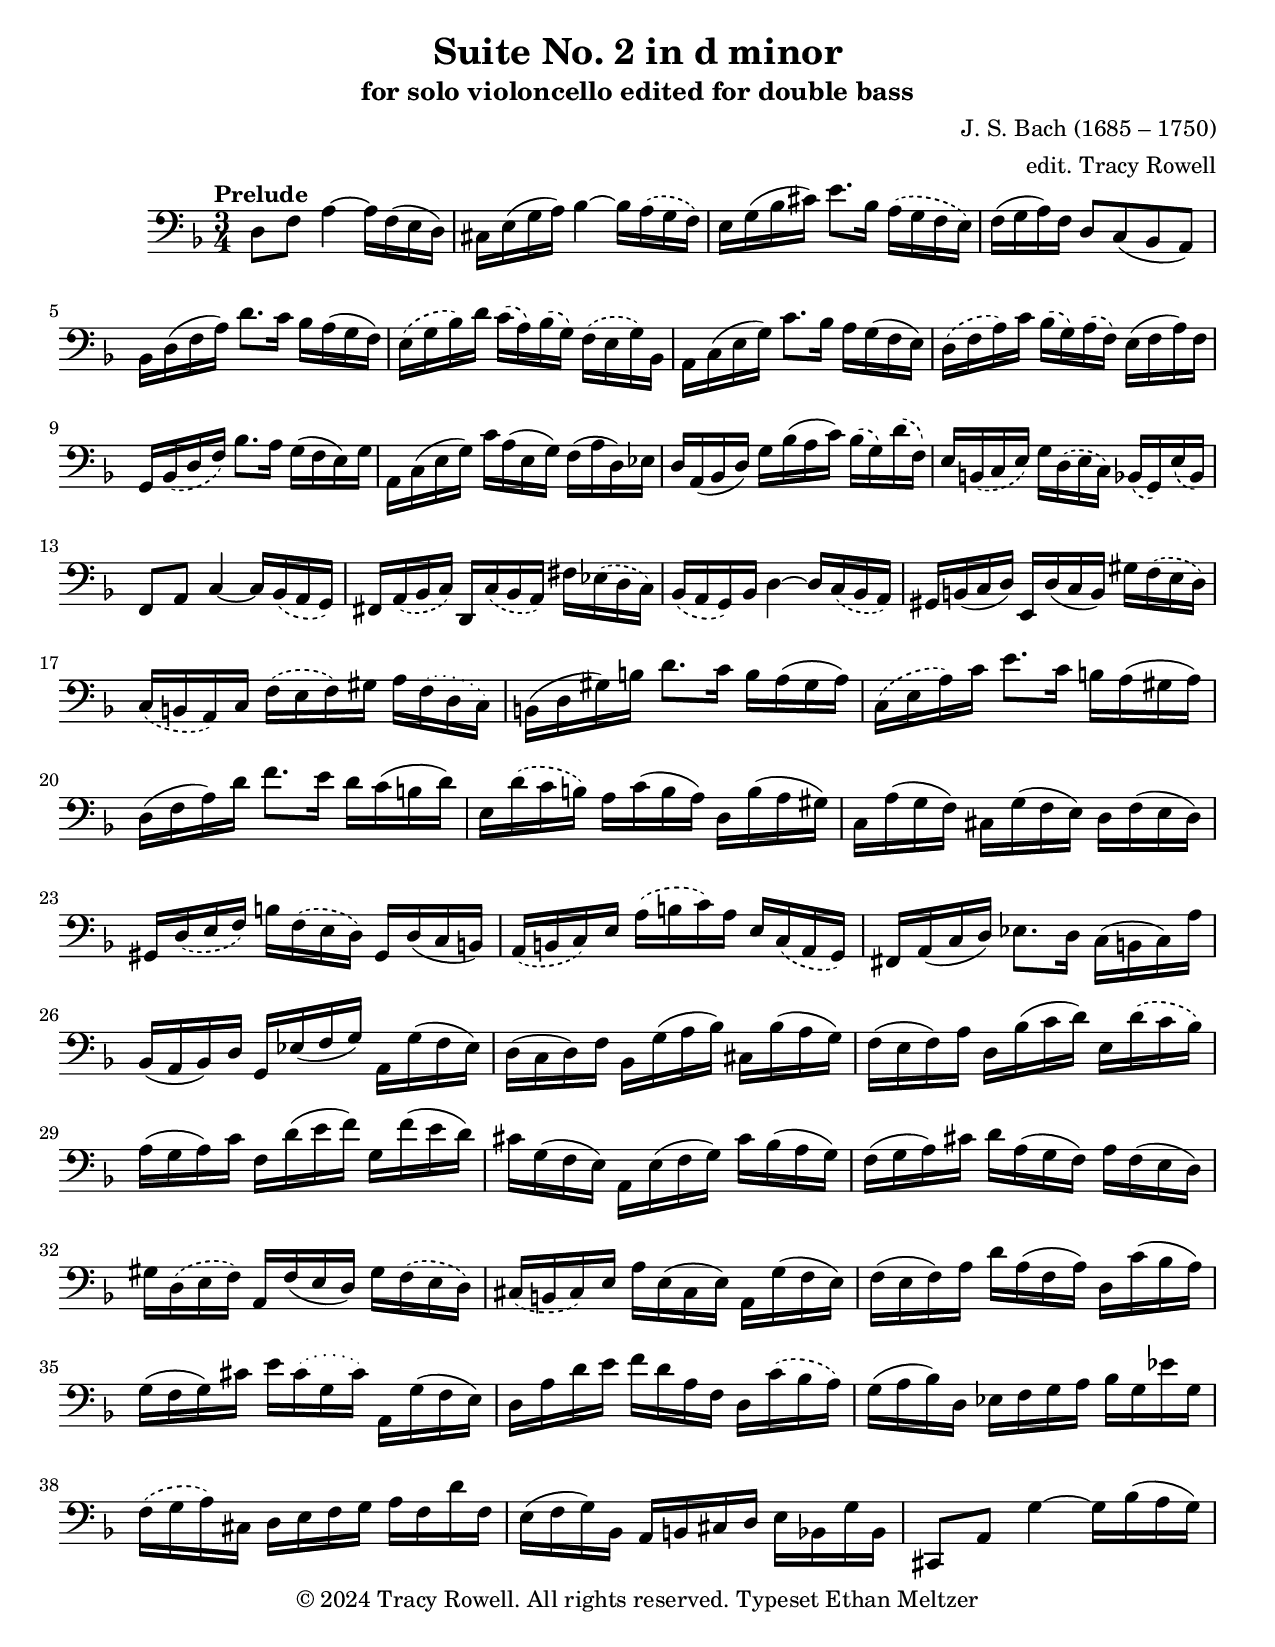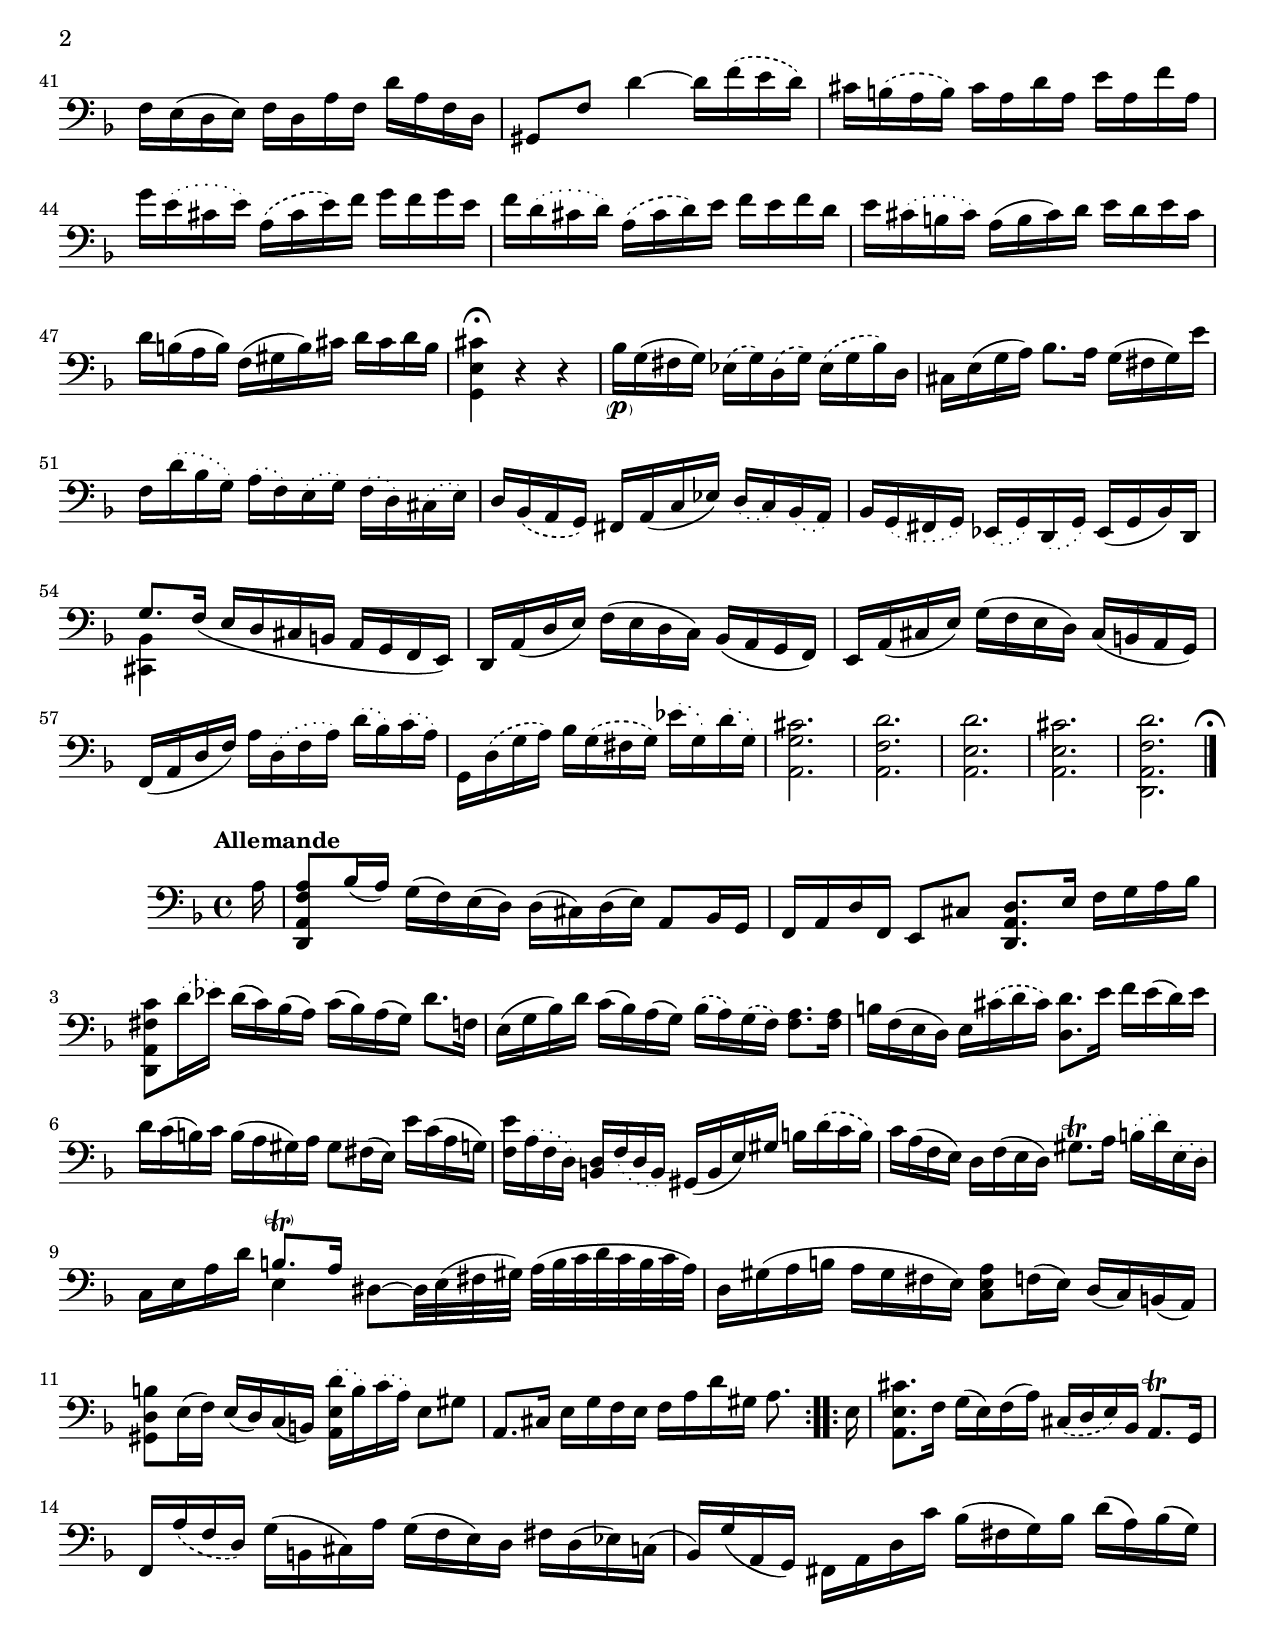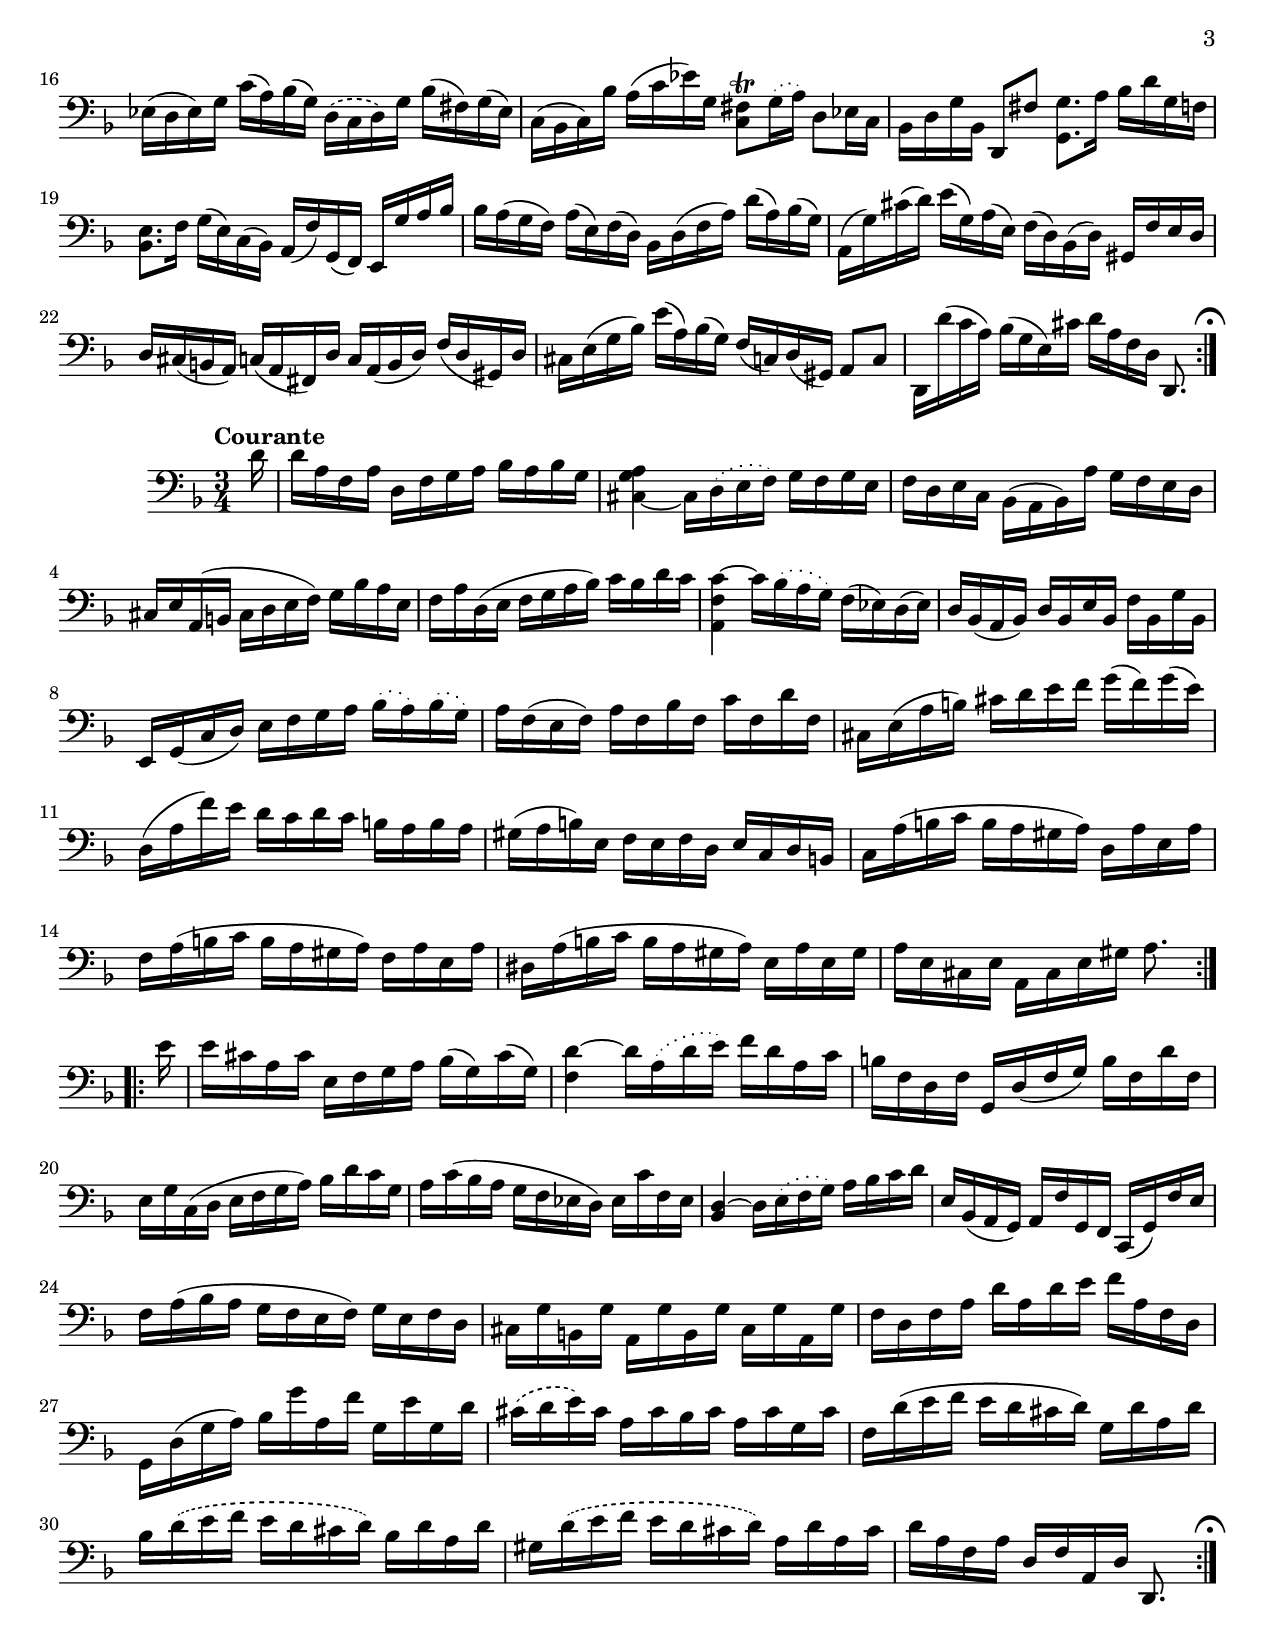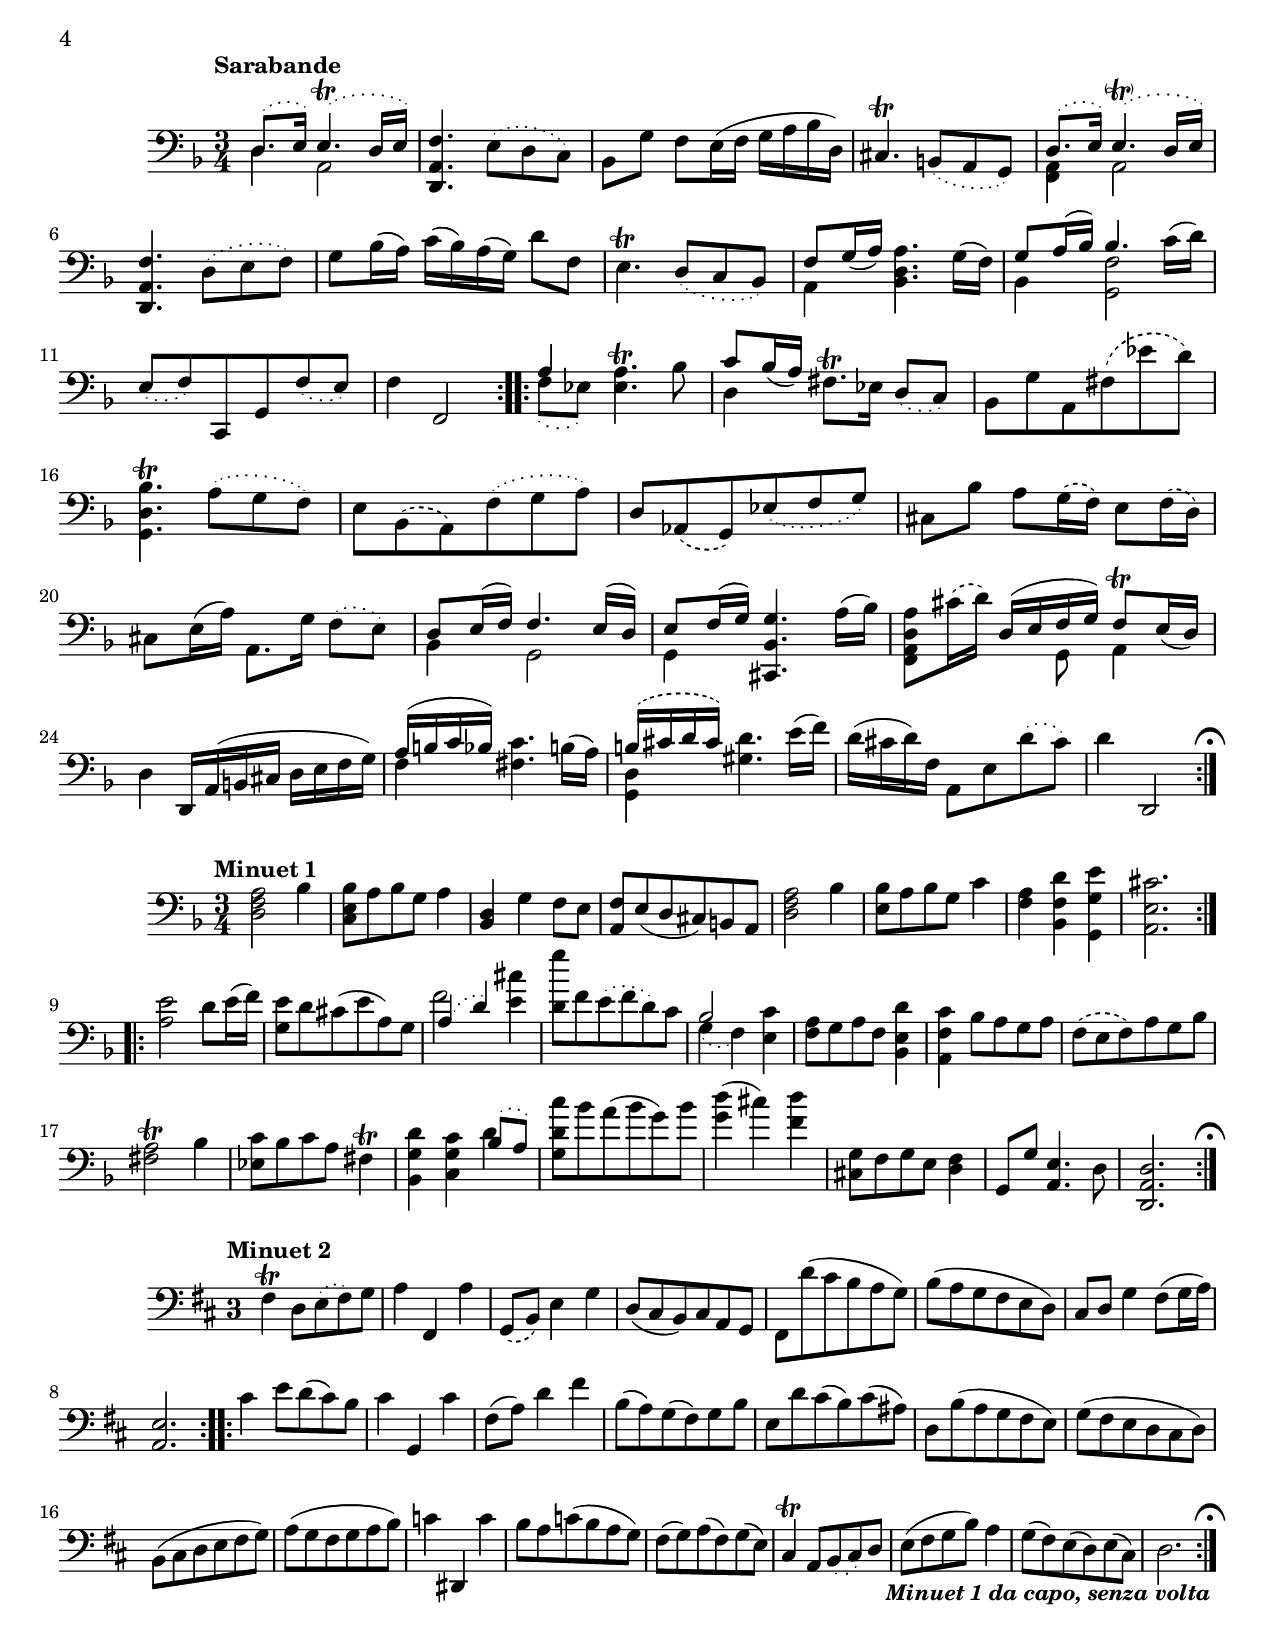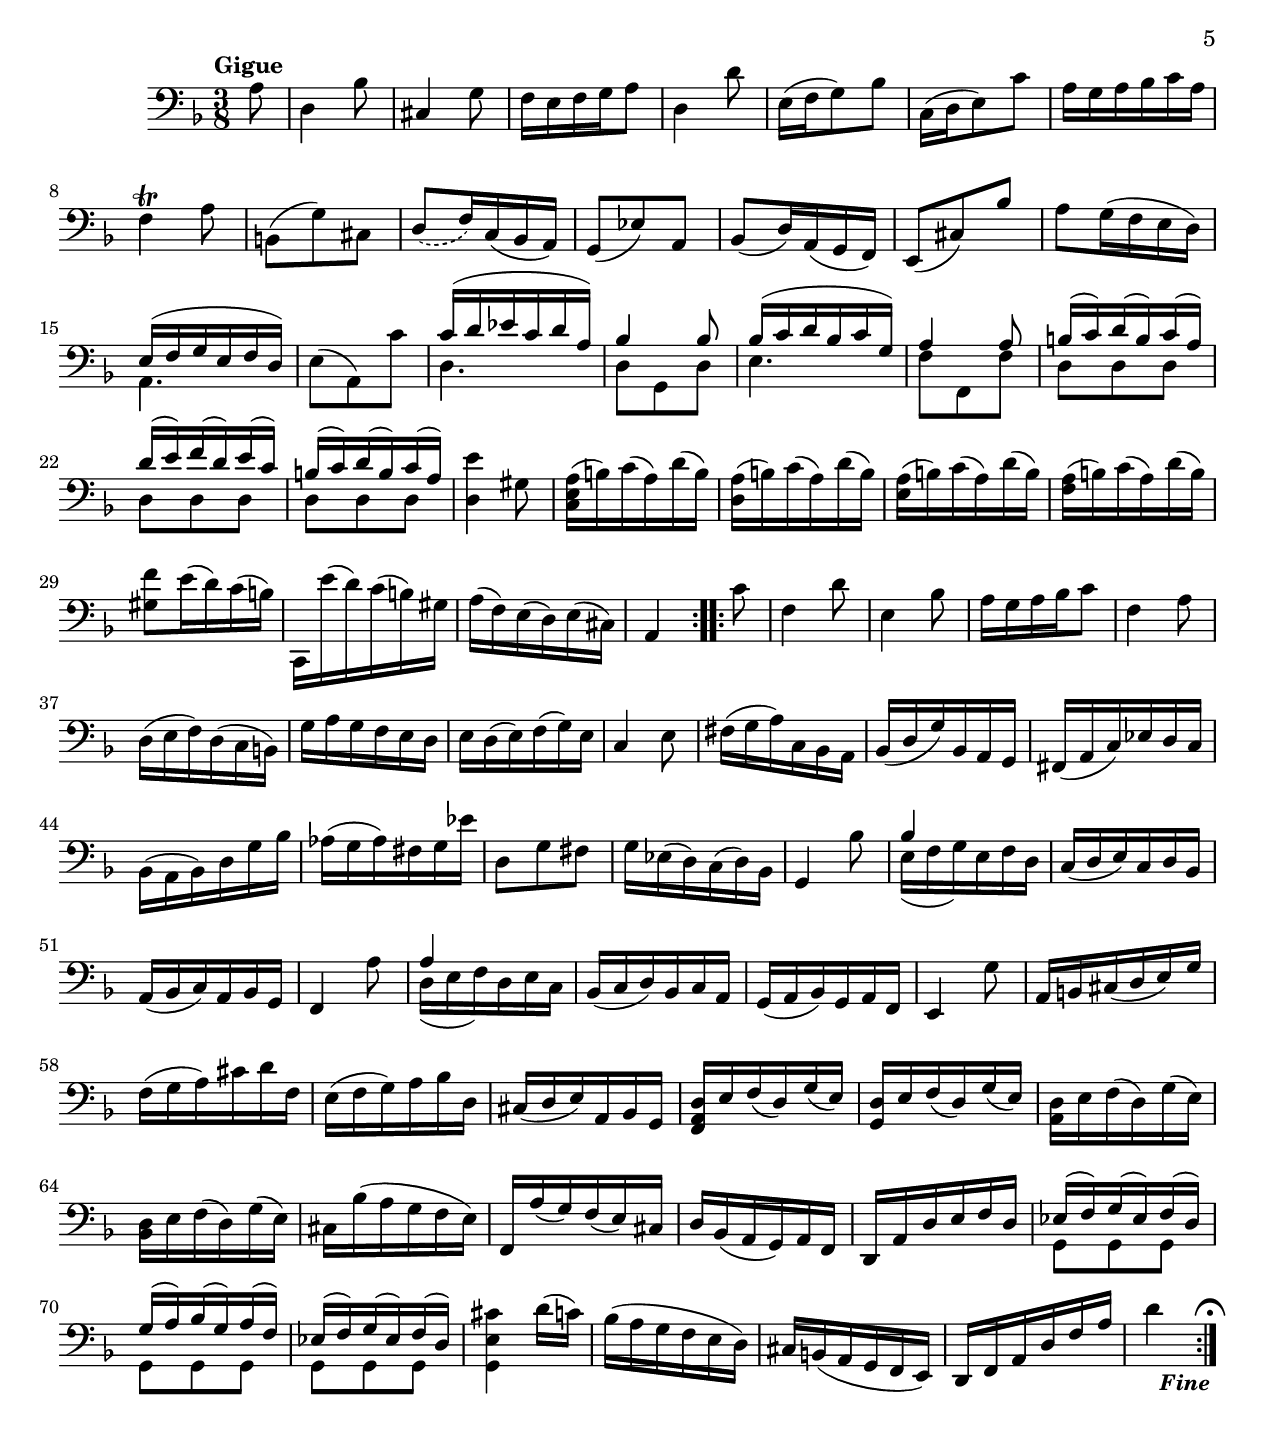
\version "2.24.3"
\language "english"

\header {
  title = "Suite No. 2 in d minor"
  subtitle = "for solo violoncello edited for double bass"
  composer = "J. S. Bach (1685 – 1750)"
  arranger = "edit. Tracy Rowell"
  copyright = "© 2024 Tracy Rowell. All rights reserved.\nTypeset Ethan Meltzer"
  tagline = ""
}

\paper {
  #(set-paper-size "letter")
}

\version "2.24.3"
\language "english"

\score {
  \relative c {
    \tempo \markup "Prelude"
    \clef bass
    \key d \minor
    \time 3/4

    d8 f a4~ 16 f( e d) |
    cs e( g a) bf4~ 16 \slurDashed a( g f) |
    e \slurSolid g( bf cs) e8. bf16 \slurDashed a( g f e) |
    \slurSolid f( g a) f d8 c( bf a) |
    bf16 d( f a) d8. c16 bf a( g f) |                                        %5
    \slurDashed e( g bf) d c( a) bf( g) f( e g) bf, |
    a \slurSolid c( e g) c8. bf16 a g( f e) |
    \slurDashed d( f a) c bf( g) a( f) \slurSolid e( f a) f |
    g, \slurDashed bf( d f) bf8. a16 \slurSolid g( f e) g |
    a, c( e g) c a( e g) f( a d,) ef |                                      %10
    d a( bf d) g bf( a c) \slurDashed bf( g) d'( f,) |
    e b( c e) g d( e c) bf( g) e'( bf) |
    f8 a c4~ 16 bf( a g) |
    fs a( bf c) d, c'( bf a) fs' ef( d c) |
    \slurDashed bf( a g) bf d4~ 16 c( bf a) |                               %15
    \slurSolid gs b( c d) e, d'( c b) \slurDashed gs' f( e d) |
    c( b a) c f( e f) gs a \slurDotted f( d c) |
    \slurSolid b( d gs) b d8. c16 b a( gs a) |
    \slurDashed c,( e a) c e8. c16 b \slurSolid a( gs a) |
    d,( f a) d f8. e16 d c( b d) |                                          %20
    \slurDashed e, d'( c b) a \slurSolid c( b a) d, b'( a gs) |
    c, a'( g f) cs g'( f e) d f( e d) |
    \slurDashed gs, d'( e f) b f( e d) gs, \slurSolid d'( c b) |
    \slurDashed a( b c) e a( b c) a e c( a g) |
    \slurSolid fs a( c d) ef8. d16 c( b c) a' |                             %25
    bf,( a bf) d g, ef'( f g) a, g'( f ef) |
    d( c d) f bf, g'( a bf) cs, bf'( a g) |
    f( e f) a d, bf'( c d) e, \slurDashed d'( c bf) |
    \slurSolid a( g a) c f, d'( e f) g, f'( e d) |
    cs g( f e) a, e'( f g) cs bf( a g) |                                    %30
    f( g a) cs d a( g f) a f( e d) |
    \slurDashed gs d( e f) a, \slurSolid f'( e d) gs \slurDashed f( e d) |
    cs( b cs) e a \slurSolid e( cs e) a, g'( f e) |
    f( e f) a d a( f a) d, c'( bf a) |
    g( f g) cs e \slurDotted cs( g cs) a, \slurSolid g'( f e) |             %35
    d a' d e f d a f d \slurDashed c'( bf a) |
    \slurSolid g( a bf) d, ef f g a bf g ef' g, |
    \slurDashed f( g a) cs, d e f g a f d' f, |
    \slurSolid e( f g) bf, a b cs d e bf g' bf, |
    cs,8 a' g'4~ 16 bf( a g) |                                              %40
    f e( d e) f d a' f d' a f d |
    gs,8 f' d'4~ 16 \slurDashed f( e d) |
    cs b( a b) cs a d a e' a, f' a, |
    g' \slurDotted e( cs e) \slurDashed a,( cs e) f g f g e |
    \slurDotted f d( cs d) \slurDashed a( cs d) e f e f d |                 %45
    \slurDotted e cs( b cs) \slurSolid a( b cs) d e d e cs |
    d b( a b) f( gs b) cs d cs d b |
    <g, e' cs'>4\fermata r r |
    bf'16 \parenthesize \p g( fs g) \slurDashed ef( g) d( g) ef( g bf) d, |
    \slurSolid cs e( g a) bf8. a16 g( fs g) e' |                            %50
    \slurDotted f, d'( bf g) a( f) e( g) f( d) cs( e) |
    \slurDashed d bf( a g) fs \slurSolid a( c ef) \slurDotted d( c) bf( a) |
    bf g( fs g) ef( g) d( g) \slurSolid ef( g bf) d, |
    <<
      {\voiceOne g'8. \slurDown f16( e d cs b a g f e)}
      \new Voice { \voiceTwo 
          <cs bf'>4
      }
    >> \oneVoice |
    \slurSolid d16 a'( d e) f( e d c) bf( a g f) |                          %55
    e a( cs e) g( f e d) cs( b a g) |
    f ( a d f) \slurDotted a d,( f a) d( bf) c( a) |
    \slurDashed g, d'( g a) bf g( fs g) \slurDotted ef'( g,) d'( g,) |
    <a, g' cs>2. |
    <a f' d'> |                                                            %60
    <a e' d'> |
    <a e' cs'> |
    <d, a' f' d'> | \fine 
    \mark \markup { \smaller \musicglyph "scripts.ufermata" }
 }
}

\version "2.24.3"
\language "english"

\score {
  \relative c {
    \tempo \markup "Allemande"
    \clef bass
    \key d \minor

    \partial 16 a'16 |
    <d,, a' f' a>8 bf''16( a) g( f) e( d) d( cs) d( e) a,8 bf16 g |
    f a d f, e8 cs' <d, a' d>8. e'16 f g a bf |
    <d,, a' fs' c'>8 \slurDotted d''16( ef) \slurSolid d( c) bf( a) c( bf)
    a( g) d'8. f,16 |
    e( g bf) d c( bf) a( g) \slurDashed bf( a) g( f) <f a>8. <f a>16 |
    \slurSolid b f( e d) \slurDashed e cs'( d cs) <d, d'>8. e'16 \slurSolid f 
    e( d) e |                                                                %5
    d c( b) c b (a gs) a gs8 fs16( e) e' c( a g) |
    \slurDotted <f e'> a( f d) <b d> f'( d b) \slurSolid gs( b e) gs \slurDashed
    b d( c b) |
    \slurSolid c a( f e) d f( e d) gs8.\trill a16 \slurDotted b( d) e,( d) |
    c e a d
    <<
      {\voiceOne
        b8. \parenthesize \trill a16
      }
      \new Voice {\voiceTwo
        e4
      }
    >> \oneVoice
    \slurSolid ds8~ 32 e( fs gs) a( b c d c b c a) |
    d,16 gs( a b a gs fs e) <c e a>8 f16( e) d( c) b( a) |                  %10
    <gs d' b'>8 e'16( f) e( d) c( b) \slurDotted <a e' d'>( b') c( a) e8 gs |
    a,8. cs16 e g f e f a d gs, a8. \bar ":..:" e16 |
    \slurSolid <a, e' cs'>8. f'16 g( e) f( a) \slurDashed cs,( d e) bf
    a8.\trill g16 |
    f a'( f d) \slurSolid g (b, cs) a' g( f e) d fs d( ef) c( |
    bf) g'( a, g) fs a d c' bf( fs g)bf d( a) bf( g) |                      %15  
    ef( d ef) g c( a) bf( g) \slurDashed d( c d) g \slurSolid bf( fs) g( ef) |
    c( bf c) bf' a( c ef) g, <c, fs>8 \trill \slurDotted g'16( a) d,8 ef16 c |
    bf d g bf, d,8 fs' <g, g'>8. a'16 bf d g, f |
    <bf, e>8. f'16 \slurSolid g( e) c( bf) a( f') g,( f) e g' a bf |
    bf a( g f) a( e) f( d) bf d( f a) d( a) bf( g) |                        %20
    a,( g') cs( d) e( g,) a( e) f( d) bf( d) gs, f' e d |
    d cs( b a) c( a fs) d' c a( b d) f( d gs,) d' |
    cs e( g bf) e( a,) bf( g) f( c) d( gs,) a8 c |
    d,16 d''( c a) bf( g e) cs' d a f d d,8. \bar ":|."
    \mark \markup { \smaller \musicglyph "scripts.ufermata" }
  }
}

\version "2.24.3"
\language "english"

\score{
 \relative c{
  \tempo \markup "Courante"
  \clef bass
  \key d \minor
  \time 3/4
  \partial 16 
  \repeat volta 2 {
   d'16 |
   d a f a d, f g a bf a bf g |
   \tieDown <cs, g' a>4~ cs16 \tieNeutral \slurDotted d( e f) g f g e |
   f d e c \slurSolid bf( a bf) a' g f e d |
   cs e a,( b cs d e f) g bf a e |
   f a d,( e f g a bf) c bf d c |                                            %5
   <a, f' c'>4~ c'16 \slurDotted bf( a g) \slurSolid f( ef) d( ef) |
   d16 bf( a bf) d bf e bf f' bf, g' bf, |
   e, g( c d) e f g a \slurDotted bf( a) bf( g) |
   \slurSolid a f( e f) a f bf f c' f, d' f, |
   cs e( a b) cs d e f g( f) g( e) |                                        %10
   d,( a' f') e d c d c b a b a |
   gs( a b) e, f e f d e c d b |
   c a'( b c b a gs a) d, a' e a |
   f a( b c b a gs a) f a e a |
   ds, a'( b c b a gs a) e a e gs |                                         %15
   a e cs e a, cs e gs a8. 
  } \break \repeat volta 2 {
   e'16 |
   e cs a cs e, f g a bf( g) cs( g) |
   <f d'>4~ d'16 \slurDotted a( d e) f d a c |
   \stemNeutral b16 f d f g, \slurSolid d'( f g) b f d' f, |
   e g c,( d e f g a) bf d c g |                                            %20
   a c( bf a g f ef d) ef c' f, ef |
   <bf d>4~ d16 \slurDotted e( f g) a bf c d |
   \slurSolid e, bf( a g) a f' g, f c( g') f' e |
   f a( bf a g f e f) g e f d |
   cs g' b, g' a, g' b, g' cs, g' a, g' |                                   %25
   f d f a d a d e f a, f d |
   g, d'( g a) bf g' a, f' g, e' g, d' |
   \slurDashed cs( d e) cs a cs bf cs a cs g cs |
   \slurSolid f, d'( e f e d cs d) g, d' a d |
   \slurDashed bf d( e f e d cs d) bf d a d |                               %30
   gs, d'( e f e d cs d) a d a cs |
   d a f a d, f a, d d,8. 
  }
  \mark \markup { \smaller \musicglyph "scripts.ufermata" }
 }
}

\version "2.24.3"
\language "english"

\score {
 \relative c {
  \tempo \markup "Sarabande"
  \clef bass
  \key d \minor
  \time 3/4

  \mergeDifferentlyHeadedOn
  \mergeDifferentlyDottedOn
  \repeat volta 2 {
   <<
    {\voiceOne
     \slurDotted d8.( e16) e4.( \trill d16 e)
    } \new Voice {\voiceTwo
     d4 a2
    }
   >> \oneVoice
   \mergeDifferentlyHeadedOff
   \mergeDifferentlyDottedOff |
   <d, a' f'>4. e'8( d c) |
   \slurSolid bf g' f e16( f g a bf d,)
   cs4. \trill \slurDotted b8( a g) |
   <<
    {\voiceOne
     d'8.( e16) e4.( \parenthesize \trill d16 e)
    } \new Voice {\voiceTwo
     <f, a>4 a2
    }
   >> \oneVoice |                                                            %5
   <d, a' f'>4. d'8( e f) |
   \slurSolid g bf16( a) c( bf) a( g) d'8 f, |
   e4. \trill \slurDotted d8( c bf) |
   <<
   {\voiceOne
    \slurSolid \slurDown f' g16( a)
   } \new Voice {\voiceTwo
    a,4
   }
   >> \oneVoice
   <bf d a'>4. g'16( f) |
   <<
   {\voiceOne
    g8 a16( bf) bf4. \stemDown c16( d)
   } \new Voice {\voiceTwo
    bf,4 <g f'>2
   }
   >> \oneVoice \stemNeutral |                                              %10
   \slurDotted e'8( f) c, g' f'( e) |
   f4 f,2 |
  } \repeat volta 2 {
   <<
    {\voiceOne
     a'4
    } \new Voice {\voiceTwo
     \slurDotted f8([ ef)]
    }
   >> \oneVoice
   <ef a>4. \trill bf'8 |
   <<
    {\voiceOne
     \slurSolid \slurDown c bf16( a)
    } \new Voice {\voiceTwo
     d,4
    }
   >> \oneVoice
   fs8. \trill ef16 \slurDotted d8( c) |
   bf g' a, \slurDashed fs'( ef' d) |                                       %15
   <g,, d' bf'>4. \trill \slurDotted a'8( g f) |
   \slurDashed e bf( a) \slurDotted f'( g a) |
   \slurDashed d, af( g) \slurDotted ef'( f g) |
   \slurDashed cs, bf' a g16( f) e8 f16( d) |
   \slurSolid cs8 e16( a) a,8. g'16 \slurDotted f8( e) |                    %20
   <<
    {\voiceOne
     \slurSolid d e16( f) f4. e16( d) |
     e8 f16( g)
    } \new Voice {\voiceTwo
     bf,4 g2 |
     g4
    }
   >> \oneVoice
   <cs, bf' g'>4. a''16( bf) |
   \slurDashed <f, a d a'>8 cs''16( d)
   <<
    {\voiceOne
     \slurSolid d,( e f g) f8 \trill \slurDown e16( d)
    } \new Voice {\voiceTwo
     s8 g, a4 
    }
   >> \oneVoice |
   d4 d,16 a'( b cs d e f g) |
   <<
    {\voiceOne
     a( b c bf)
    } \new Voice {\voiceTwo
     f4
    }
   >> \oneVoice
   <fs c'>4. b16( a) |                                                      %25
   <<
    {\voiceOne
     \slurDashed b( cs d cs)
    } \new Voice {\voiceTwo
     <g, d'>4
    }
   >> \oneVoice
   <gs' d'>4. \slurSolid e'16( f) |
   d( cs d) f, a,8 e' \slurDotted d'( cs) |
   d4 d,,2
  }
  \mark \markup { \smaller \musicglyph "scripts.ufermata" }
 }
}

\version "2.24.3"
\language "english"

\score {
 \relative c {
  \tempo \markup "Minuet 1"
  \clef bass
  \key d \minor
  \time 3/4

  <d f a>2 bf'4 |
  <c, e bf'>8 a' bf g a4 |
  <bf, d> g' f8 e |
  <a, f'> e'( d cs) b a |
  <d f a>2 bf'4 |                                                            %5
  <e, bf'>8 a bf g c4 |
  <f, a>4 <bf, f' d'> <g g' e'> |
  <a e' cs'>2. \bar ":|.|:" |
  <a' e'>2 d8 e16( f) |
  <g, e'>8 d' cs( e a,) g |                                                 %10
  <<
   {\voiceOne
    \slurDotted a4( d)
   } \new Voice {\voiceTwo
    f2
   }
  >> \oneVoice
  <e cs'>4 |
  <d g'>8 f e( f d) c |
  <<
   {\voiceOne
    bf2
   } \new Voice {\voiceTwo
    \slurDotted g4( f)
   }
  >> \oneVoice
  <e c'>4 |
  <f a>8 g a f <bf, e d'>4 |
  <a f' c'> bf'8 a g a |                                                    %15
  \slurDashed f( e f) a g bf |
  <fs a>2 \trill bf4 |
  <ef, c'>8 bf' c a fs4 \trill |
  <bf, g' d'>4 <c g' c>
  <<
   {\voiceOne
    \slurDotted bf'8( a)
   } \new Voice {\voiceTwo
    d4
   }
  >> \oneVoice |
  <g, d' c'>8 bf' \slurSolid a( bf g) bf |                                  %20
  <g d'>4( cs) <f, d'> |
  <cs, g'>8 f g e <d f>4 |
  g,8 g' <a, e'>4. d8 |
  <d, a' d>2. \bar ":|." |
  \mark \markup { \smaller \musicglyph "scripts.ufermata" }
 }
}

\version "2.24.3"
\language "english"

\score {
 \relative c {
  \once \override Staff.TimeSignature.style = #'single-digit 
  \tempo \markup "Minuet 2"
  \clef bass
  \key d \major
  \time 3/4

  \repeat volta 2 {
   fs4 \trill \slurDotted d8 e( fs) g |
   a4 fs, a' |
   \slurDashed g,8( b) e4 g |
   \slurSolid d8( cs b) cs a g |
   fs d''( cs b a g) |                                                       %5
   b( a g fs e d) |
   cs d g4 fs8( g16 a) |
   <a, e'>2. |
  } \repeat volta 2 {
   cs'4 e8 d( cs) b |
   cs4 g, cs' |                                                             %10
   fs,8( a) d4 fs |
   b,8( a) g( fs) g b |
   e, d' cs( b) cs( as) |
   d, b'( a g fs e) |
   g( fs e d cs d) |                                                        %15
   b( cs d e fs g) |
   a( g fs g a b) |
   c4 ds,, c'' |
   b8 a c( b a g) |
   fs( g) a( fs) g( e) |                                                    %20
   cs4 \trill \slurDotted a8 b( cs) d |
   \slurSolid e( fs g b) a4 |
   g8( fs) e( d) e( cs) |
   d2. |
  }
  \once \tweak direction #DOWN
  \textEndMark \markup \smaller \italic \bold "Minuet 1 da capo, senza volta" 
  \mark \markup { \smaller \musicglyph "scripts.ufermata" }
 }
}

\version "2.24.3"
\language "english"

\score {
 \relative c {
  \tempo \markup "Gigue"
  \clef bass
  \key d \minor
  \time 3/8
  \partial 8
  \repeat volta 2 {
   a'8 |
   d,4 bf'8 |
   cs,4 g'8 |
   f16 e f g a8 |
   d,4 d'8 |
   e,16( f g8) bf |                                                          %5
   c,16( d e8) c' |
   a16 g a bf c a |
   f4 \trill a8 |
   b,( g') cs, |
   \slurDashed d( f16) \slurSolid c( bf a) |                                %10
   g8( ef') a, |
   bf( d16) a( g f) |
   e8( cs') bf' |
   a g16( f e d) |
   <<
    { \voiceOne
     e( f g e f d)
    } \new Voice { \voiceTwo
     a4.
    }
   >> \oneVoice |                                                           %15
   e'8( a,) c' |
   <<
    { \voiceOne
     c16( d ef c d a) |
     bf4 bf8 |
     bf16( c d bf c g) |
     a4 a8 |                                                              %20-1
     b16( c) d( b) c( a) |
     d( e) f( d) e( c) |
     b( c) d( b) c( a) |
    } \new Voice { \voiceTwo
     d,4. |
     d8 g, d' |
     e4. |
     f8 f, f' |                                                           %20-2
     d d d |
     d d d |
     d d d |
    }
   >> \oneVoice
   <d e'>4 gs8 |
   <c, e a>16( b') c( a) d( b) |                                            %25
   <d, a'>( b') c( a) d( b) |
   <e, a>( b') c( a) d( b) |
   <f a>( b) c( a) d( b) |
   <gs f'>8 e'16( d) c( b) |
   c,, e''( d) c( b) gs |                                                   %30
   a( f) e( d) e( cs) |
   a4
  } \repeat volta 2 {
   c'8 |
   f,4 d'8 |
   e,4 bf'8 |                                                               %35
   a16 g a bf c8 |
   f,4 a8 |
   d,16( e f) d( c b) |
   g' a g f e d |
   e d( e) f( g) e |
   c4 e8 |                                                                  %40
   fs16( g a) c, bf a |
   bf( d g) bf, a g |
   fs( a c) ef d c |
   bf( a bf) d g bf |
   af( g af) fs g ef' |                                                     %45
   d,8 g fs |
   g16 ef( d) c( d) bf |
   g4 bf'8 |
   <<
    { \voiceOne
     bf4
    } \new Voice { \voiceTwo
     e,16( f g) e f d
    }
   >> \oneVoice |
   c16( d e) c d bf |                                                       %50
   a( bf c) a bf g |
   f4 a'8 |
   <<
    { \voiceOne
     a4 
    } \new Voice { \voiceTwo
     d,16( e f) d e c 
    }
   >> \oneVoice |
   bf( c d) bf c a |
   g( a bf) g a f |                                                         %55
   e4 g'8 |
   a,16 b cs( d e) g |
   f( g a) cs d f, |
   e( f g) a bf d, |
   cs( d e) a, bf g |                                                       %60
   <f a d> e' f( d) g( e) |
   <g, d'> e' f( d) g( e) |
   <a, d> e' f( d) g( e) |
   <bf d> e f( d) g( e) |
   cs bf'( a g f e) |                                                       %65
   f, a'( g) f( e) cs |
   d bf( a g) a f |
   d a' d e f d |
   <<
    { \voiceOne
     ef( f) g( ef) f( d) |
     g( a) bf( g) a( f) |                                                 %70-1
     ef( f) g( ef) f( d) |
    } \new Voice { \voiceTwo
     g,8 g g |
     g g g |                                                              %70-2
     g g g |
    }
   >> \oneVoice
   <g e' cs'>4 d''16( c) |
   bf( a g f e d) |
   cs b( a g f e) |
   d f a d f a |                                                            %75
   d4
  }
  \once \tweak direction #DOWN
  \textEndMark \markup \smaller \italic \bold "Fine" 
  \mark \markup { \smaller \musicglyph "scripts.ufermata" }
 }
}

